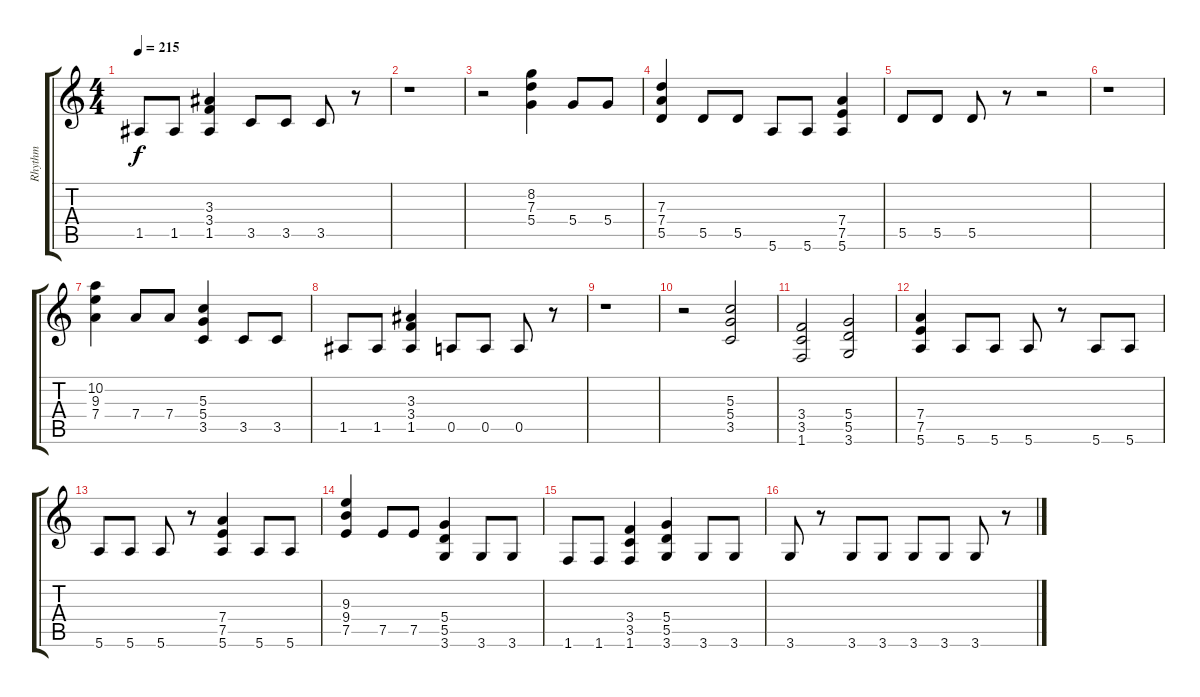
\track ("Rhythm" "Rhythm") {instrument distortionguitar}
\staff {score tabs}
\tuning (E4 B3 G3 D3 A2 E2) {hide}
\ts (4 4)
\tempo 215
\clef g2
\ks c
1.5.8{dy f} 1.5.8 (3.3 3.4 1.5).4 3.5.8 3.5.8 3.5.8 r.8 |
r.1 |
r.2 (8.2 7.3 5.4).4 5.4.8 5.4.8 |
(7.3 7.4 5.5).4 5.5.8 5.5.8 5.6.8 5.6.8 (7.4 7.5 5.6).4 |
5.5.8 5.5.8 5.5.8 r.8 r.2 |
r.1 |
(10.2 9.3 7.4).4 7.4.8 7.4.8 (5.3 5.4 3.5).4 3.5.8 3.5.8 |
1.5.8 1.5.8 (3.3 3.4 1.5).4 0.5.8 0.5.8 0.5.8 r.8 |
r.1 |
r.2 (5.3 5.4 3.5).2 |
(3.4 3.5 1.6).2 (5.4 5.5 3.6).2 |
(7.4 7.5 5.6).4 5.6.8 5.6.8 5.6.8 r.8 5.6.8 5.6.8 |
5.6.8 5.6.8 5.6.8 r.8 (7.4 7.5 5.6).4 5.6.8 5.6.8 |
(9.3 9.4 7.5).4 7.5.8 7.5.8 (5.4 5.5 3.6).4 3.6.8 3.6.8 |
1.6.8 1.6.8 (3.4 3.5 1.6).4 (5.4 5.5 3.6).4 3.6.8 3.6.8 |
3.6.8 r.8 3.6.8 3.6.8 3.6.8 3.6.8 3.6.8 r.8
